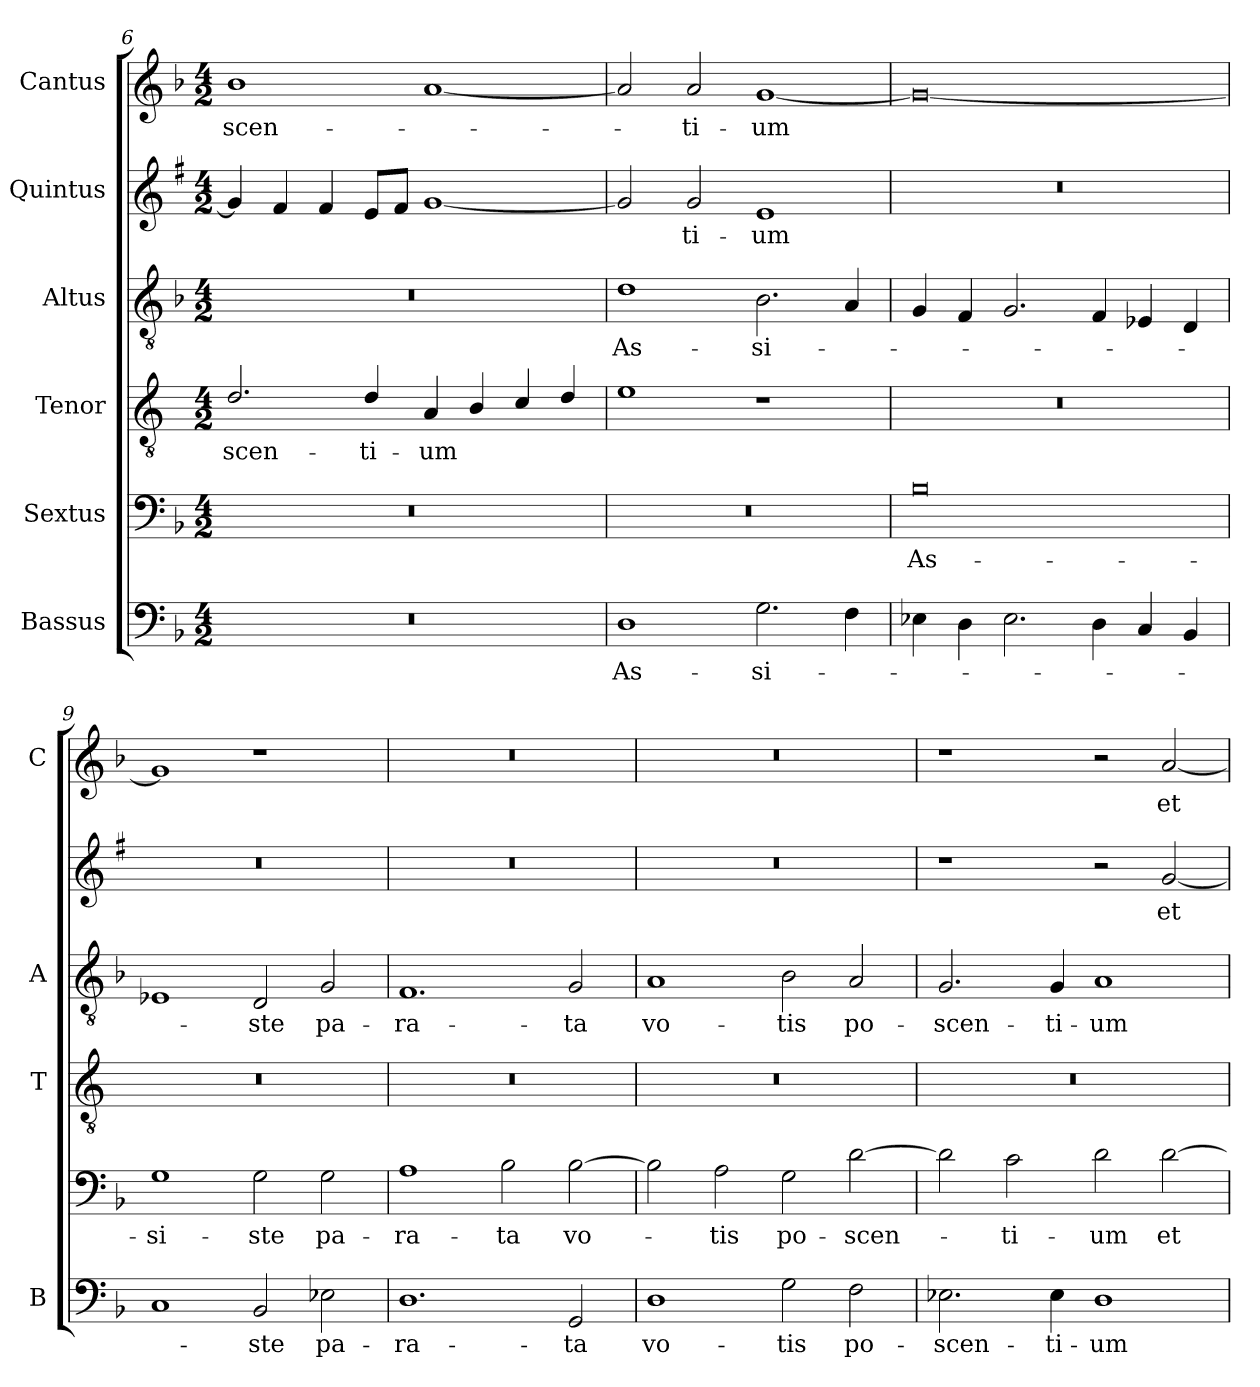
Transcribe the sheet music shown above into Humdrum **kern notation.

**kern	**text	**kern	**text	**kern	**text	**kern	**text	**kern	**text	**kern	**text
*part6	*part6	*part5	*part5	*part4	*part4	*part3	*part3	*part2	*part2	*part1	*part1
*staff6	*staff6	*staff5	*staff5	*staff4	*staff4	*staff3	*staff3	*staff2	*staff2	*staff1	*staff1
*I"Bassus	*	*I"Sextus	*	*I"Tenor	*	*I"Altus	*	*I"Quintus	*	*I"Cantus	*
*I'B	*	*	*	*I'T	*	*I'A	*	*	*	*I'C	*
!!LO:LB:g=z
*clefF4	*	*clefF4	*	*clefGv2	*	*clefGv2	*	*clefG2	*	*clefG2	*
*	*	*	*	*ITrd4c7	*	*	*	*ITrd1c2	*	*	*
*k[b-]	*	*k[b-]	*	*k[b-]	*	*k[b-]	*	*k[b-]	*	*k[b-]	*
*F:	*	*F:	*	*F:	*	*F:	*	*F:	*	*F:	*
*M4/2	*	*M4/2	*	*M4/2	*	*M4/2	*	*M4/2	*	*M4/2	*
=6	=6	=6	=6	=6	=6	=6	=6	=6	=6	=6	=6
!	!	!	!	!	!LO:LY:b	!	!	!	!	!	!LO:LY:b
0r	.	0r	.	2.G/	-scen-	0r	.	4f/]	.	1b-	-scen-
.	.	.	.	.	.	.	.	4e/	.	.	.
.	.	.	.	.	.	.	.	4e/	.	.	.
!	!	!	!	!	!LO:LY:b	!	!	!	!	!	!
.	.	.	.	4G/	-ti-	.	.	8d/L	.	.	.
.	.	.	.	.	.	.	.	8e/J	.	.	.
!	!	!	!	!	!LO:LY:b	!	!	!	!	!	!
.	.	.	.	4D/	-um	.	.	[1f	.	[1a	.
.	.	.	.	4E/	.	.	.	.	.	.	.
.	.	.	.	4F/	.	.	.	.	.	.	.
.	.	.	.	4G/	.	.	.	.	.	.	.
=7	=7	=7	=7	=7	=7	=7	=7	=7	=7	=7	=7
!	!LO:LY:b	!	!	!	!	!	!LO:LY:b	!	!	!	!
1D	As-	0r	.	1A	.	1d	As-	2f/]	.	2a/]	.
!	!	!	!	!	!	!	!	!	!LO:LY:b	!	!LO:LY:b
.	.	.	.	.	.	.	.	2f/	-ti-	2a/	-ti-
!	!LO:LY:b	!	!	!	!	!	!LO:LY:b	!	!LO:LY:b	!	!LO:LY:b
2.G\	-si-	.	.	1r	.	2.B-\	-si-	1d	-um	[1g	-um
4F\	.	.	.	.	.	4A/	.	.	.	.	.
=8	=8	=8	=8	=8	=8	=8	=8	=8	=8	=8	=8
!	!	!	!LO:LY:b	!	!	!	!	!	!	!	!
4E-X\	.	0B-	As-	0r	.	4G/	.	0r	.	0g_	.
4D\	.	.	.	.	.	4F/	.	.	.	.	.
2.E-\	.	.	.	.	.	2.G/	.	.	.	.	.
4D\	.	.	.	.	.	4F/	.	.	.	.	.
4C/	.	.	.	.	.	4E-X/	.	.	.	.	.
4BB-/	.	.	.	.	.	4D/	.	.	.	.	.
=9	=9	=9	=9	=9	=9	=9	=9	=9	=9	=9	=9
!	!	!	!LO:LY:b	!	!	!	!	!	!	!	!
1C	.	1G	-si-	0r	.	1E-X	.	0r	.	1g]	.
!	!LO:LY:b	!	!LO:LY:b	!	!	!	!LO:LY:b	!	!	!	!
2BB-/	-ste	2G\	-ste	.	.	2D/	-ste	.	.	1r	.
!	!LO:LY:b	!	!LO:LY:b	!	!	!	!LO:LY:b	!	!	!	!
2E-X\	pa-	2G\	pa-	.	.	2G/	pa-	.	.	.	.
=10	=10	=10	=10	=10	=10	=10	=10	=10	=10	=10	=10
!	!LO:LY:b	!	!LO:LY:b	!	!	!	!LO:LY:b	!	!	!	!
1.D	-ra-	1A	-ra-	0r	.	1.F	-ra-	0r	.	0r	.
!	!	!	!LO:LY:b	!	!	!	!	!	!	!	!
.	.	2B-\	-ta	.	.	.	.	.	.	.	.
!	!LO:LY:b	!	!LO:LY:b	!	!	!	!LO:LY:b	!	!	!	!
2GG/	-ta	[2B-\	vo-	.	.	2G/	-ta	.	.	.	.
=11	=11	=11	=11	=11	=11	=11	=11	=11	=11	=11	=11
!	!LO:LY:b	!	!	!	!	!	!LO:LY:b	!	!	!	!
1D	vo-	2B-\]	.	0r	.	1A	vo-	0r	.	0r	.
!	!	!	!LO:LY:b	!	!	!	!	!	!	!	!
.	.	2A\	-tis	.	.	.	.	.	.	.	.
!	!LO:LY:b	!	!LO:LY:b	!	!	!	!LO:LY:b	!	!	!	!
2G\	-tis	2G\	po-	.	.	2B-\	-tis	.	.	.	.
!	!LO:LY:b	!	!LO:LY:b	!	!	!	!LO:LY:b	!	!	!	!
2F\	po-	[2d\	-scen-	.	.	2A/	po-	.	.	.	.
!!LO:PB:g=z
=12	=12	=12	=12	=12	=12	=12	=12	=12	=12	=12	=12
!	!LO:LY:b	!	!	!	!	!	!LO:LY:b	!	!	!	!
2.E-X\	-scen-	2d\]	.	0r	.	2.G/	-scen-	1r	.	1r	.
!	!	!	!LO:LY:b	!	!	!	!	!	!	!	!
.	.	2c\	-ti-	.	.	.	.	.	.	.	.
!	!LO:LY:b	!	!	!	!	!	!LO:LY:b	!	!	!	!
4E-\	-ti-	.	.	.	.	4G/	-ti-	.	.	.	.
!	!LO:LY:b	!	!LO:LY:b	!	!	!	!LO:LY:b	!	!	!	!
1D	-um	2d\	-um	.	.	1A	-um	2r	.	2r	.
!	!	!	!LO:LY:b	!	!	!	!	!	!LO:LY:b	!	!LO:LY:b
.	.	[2d\	et	.	.	.	.	[2f/	et	[2a/	et
=	=	=	=	=	=	=	=	=	=	=	=
*-	*-	*-	*-	*-	*-	*-	*-	*-	*-	*-	*-
